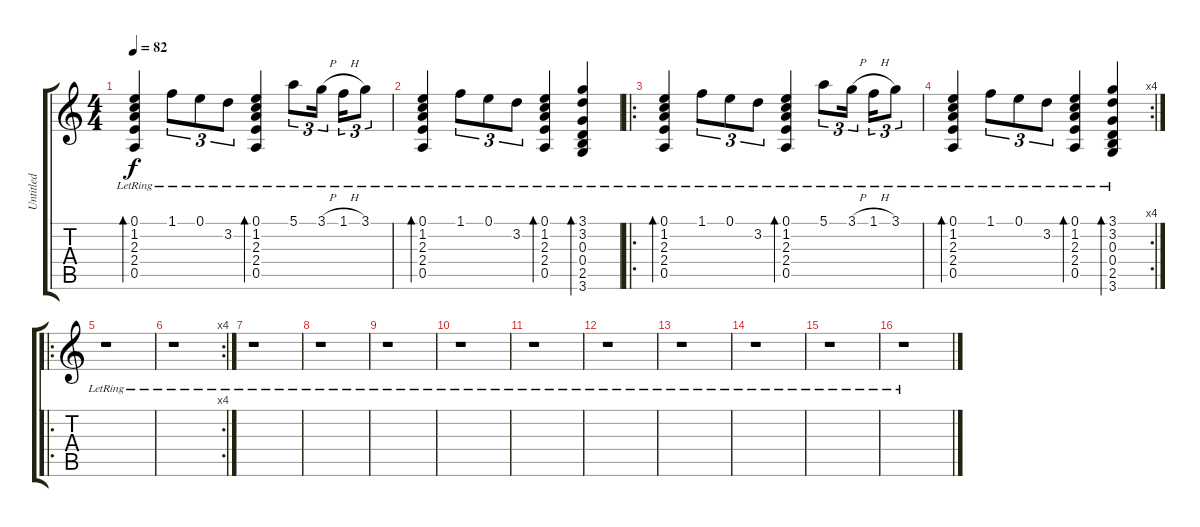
\track ("Untitled" "Untitled") {instrument acousticguitarnylon}
\staff {score tabs}
\tuning (E4 B3 G3 D3 A2 E2) {hide}
\ts (4 4)
\tempo 82
\clef g2
\ks c
(0.1{lr} 1.2{lr} 2.3{lr} 2.4{lr} 0.5{lr}).4{bd 30 dy f} 1.1{lr}.8{tu (3 2)} 0.1{lr}.8{tu (3 2)} 3.2{lr}.8{tu (3 2)} (0.1{lr} 1.2{lr} 2.3{lr} 2.4{lr} 0.5{lr}).4{bd 30} 5.1{lr}.8{tu (3 2)} 3.1{h lr}.16{tu (3 2)} 1.1{h lr}.16{tu (3 2)} 3.1{lr}.8{tu (3 2)} |
(0.1{lr} 1.2{lr} 2.3{lr} 2.4{lr} 0.5{lr}).4{bd 30} 1.1{lr}.8{tu (3 2)} 0.1{lr}.8{tu (3 2)} 3.2{lr}.8{tu (3 2)} (0.1{lr} 1.2{lr} 2.3{lr} 2.4{lr} 0.5{lr}).4{bd 30} (3.1{lr} 3.2{lr} 0.3{lr} 0.4{lr} 2.5{lr} 3.6{lr}).4{bd 30} |
\ro
(0.1{lr} 1.2{lr} 2.3{lr} 2.4{lr} 0.5{lr}).4{bd 30} 1.1{lr}.8{tu (3 2)} 0.1{lr}.8{tu (3 2)} 3.2{lr}.8{tu (3 2)} (0.1{lr} 1.2{lr} 2.3{lr} 2.4{lr} 0.5{lr}).4{bd 30} 5.1{lr}.8{tu (3 2)} 3.1{h lr}.16{tu (3 2)} 1.1{h lr}.16{tu (3 2)} 3.1{lr}.8{tu (3 2)} |
\rc 4
(0.1{lr} 1.2{lr} 2.3{lr} 2.4{lr} 0.5{lr}).4{bd 30} 1.1{lr}.8{tu (3 2)} 0.1{lr}.8{tu (3 2)} 3.2{lr}.8{tu (3 2)} (0.1{lr} 1.2{lr} 2.3{lr} 2.4{lr} 0.5{lr}).4{bd 30} (3.1{lr} 3.2{lr} 0.3{lr} 0.4{lr} 2.5{lr} 3.6{lr}).4{bd 30} |
\ro
r.1 |
\rc 4
r.1 |
r.1 |
r.1 |
r.1 |
r.1 |
r.1 |
r.1 |
r.1 |
r.1 |
r.1 |
r.1
